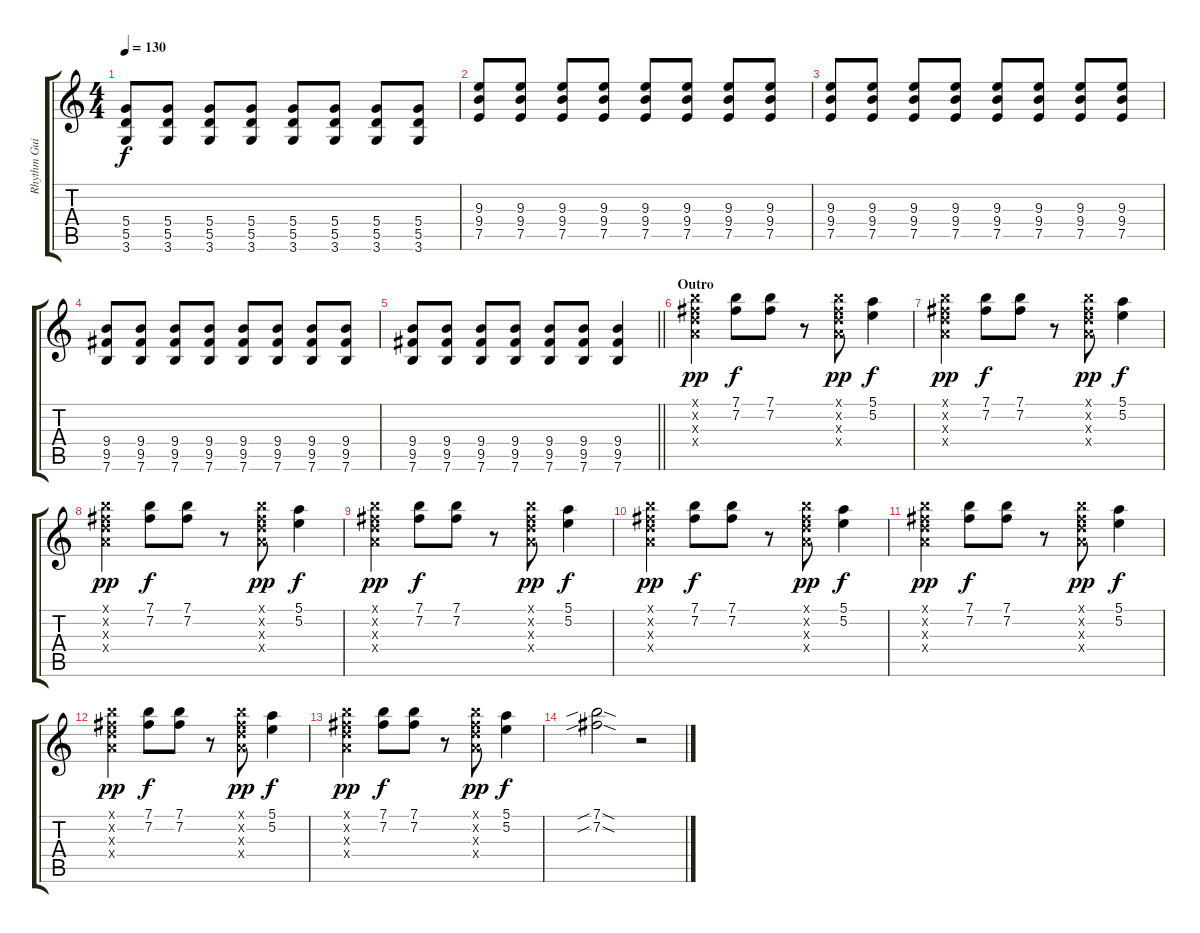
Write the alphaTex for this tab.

\track ("Rhythm Guitar" "Rhythm Gui") {instrument electricguitarclean}
\staff {score tabs}
\tuning (E4 B3 G3 D3 A2 E2) {hide}
\ts (4 4)
\tempo 130
\clef g2
\ks c
(5.4 5.5 3.6).8{dy f} (5.4 5.5 3.6).8 (5.4 5.5 3.6).8 (5.4 5.5 3.6).8 (5.4 5.5 3.6).8 (5.4 5.5 3.6).8 (5.4 5.5 3.6).8 (5.4 5.5 3.6).8 |
(9.3 9.4 7.5).8 (9.3 9.4 7.5).8 (9.3 9.4 7.5).8 (9.3 9.4 7.5).8 (9.3 9.4 7.5).8 (9.3 9.4 7.5).8 (9.3 9.4 7.5).8 (9.3 9.4 7.5).8 |
(9.3 9.4 7.5).8 (9.3 9.4 7.5).8 (9.3 9.4 7.5).8 (9.3 9.4 7.5).8 (9.3 9.4 7.5).8 (9.3 9.4 7.5).8 (9.3 9.4 7.5).8 (9.3 9.4 7.5).8 |
(9.4 9.5 7.6).8 (9.4 9.5 7.6).8 (9.4 9.5 7.6).8 (9.4 9.5 7.6).8 (9.4 9.5 7.6).8 (9.4 9.5 7.6).8 (9.4 9.5 7.6).8 (9.4 9.5 7.6).8 |
\barLineRight lightlight
(9.4 9.5 7.6).8 (9.4 9.5 7.6).8 (9.4 9.5 7.6).8 (9.4 9.5 7.6).8 (9.4 9.5 7.6).8 (9.4 9.5 7.6).8 (9.4 9.5 7.6).4 |
\section ("" "Outro")
(7.1{x} 7.2{x} 7.3{x} 7.4{x}).4{dy pp instrument electricguitarclean} (7.1 7.2).8{dy f} (7.1 7.2).8 r.8 (7.1{x} 7.2{x} 7.3{x} 7.4{x}).8{dy pp} (5.1 5.2).4{dy f} |
(7.1{x} 7.2{x} 7.3{x} 7.4{x}).4{dy pp} (7.1 7.2).8{dy f} (7.1 7.2).8 r.8 (7.1{x} 7.2{x} 7.3{x} 7.4{x}).8{dy pp} (5.1 5.2).4{dy f} |
(7.1{x} 7.2{x} 7.3{x} 7.4{x}).4{dy pp} (7.1 7.2).8{dy f} (7.1 7.2).8 r.8 (7.1{x} 7.2{x} 7.3{x} 7.4{x}).8{dy pp} (5.1 5.2).4{dy f} |
(7.1{x} 7.2{x} 7.3{x} 7.4{x}).4{dy pp} (7.1 7.2).8{dy f} (7.1 7.2).8 r.8 (7.1{x} 7.2{x} 7.3{x} 7.4{x}).8{dy pp} (5.1 5.2).4{dy f} |
(7.1{x} 7.2{x} 7.3{x} 7.4{x}).4{dy pp} (7.1 7.2).8{dy f} (7.1 7.2).8 r.8 (7.1{x} 7.2{x} 7.3{x} 7.4{x}).8{dy pp} (5.1 5.2).4{dy f} |
(7.1{x} 7.2{x} 7.3{x} 7.4{x}).4{dy pp} (7.1 7.2).8{dy f} (7.1 7.2).8 r.8 (7.1{x} 7.2{x} 7.3{x} 7.4{x}).8{dy pp} (5.1 5.2).4{dy f} |
(7.1{x} 7.2{x} 7.3{x} 7.4{x}).4{dy pp} (7.1 7.2).8{dy f} (7.1 7.2).8 r.8 (7.1{x} 7.2{x} 7.3{x} 7.4{x}).8{dy pp} (5.1 5.2).4{dy f} |
(7.1{x} 7.2{x} 7.3{x} 7.4{x}).4{dy pp} (7.1 7.2).8{dy f} (7.1 7.2).8 r.8 (7.1{x} 7.2{x} 7.3{x} 7.4{x}).8{dy pp} (5.1 5.2).4{dy f} |
(7.1{sib sod} 7.2{sib sod}).2 r.2
